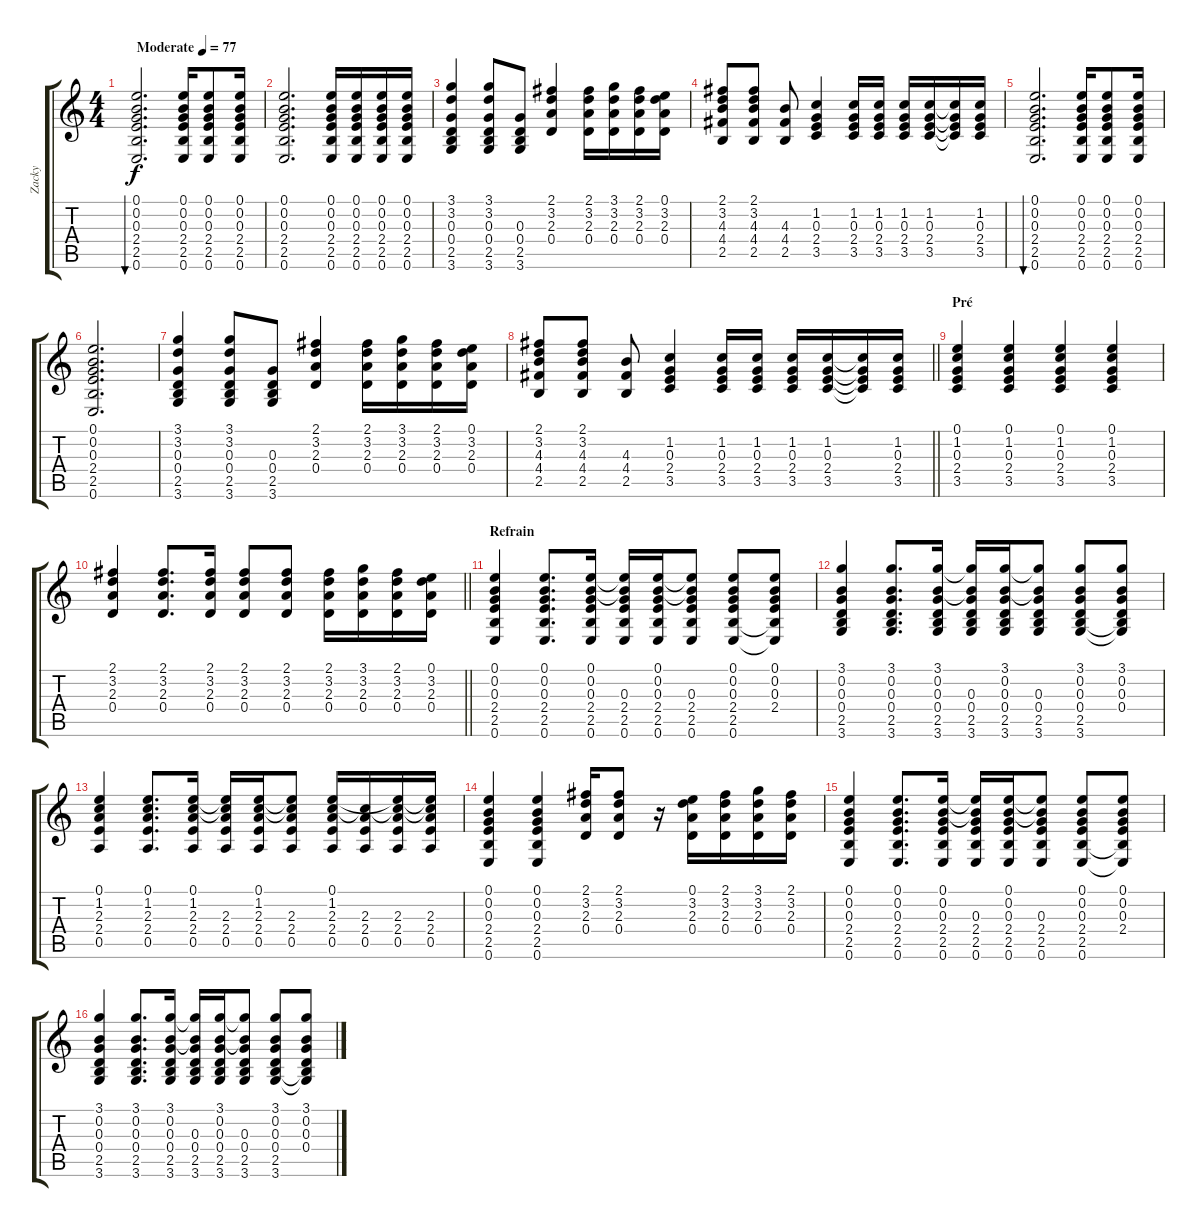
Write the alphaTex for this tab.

\track ("Zacky" "Zacky") {instrument acousticguitarsteel}
\staff {score tabs}
\tuning (E4 B3 G3 D3 A2 E2) {hide}
\ts (4 4)
\tempo (77 "Moderate")
\clef g2
\ks c
(0.1 0.2 0.3 2.4 2.5 0.6).2{d bu 240 dy f instrument acousticguitarsteel} (0.1 0.2 0.3 2.4 2.5 0.6).16 (0.1 0.2 0.3 2.4 2.5 0.6).8 (0.1 0.2 0.3 2.4 2.5 0.6).16 |
(0.1 0.2 0.3 2.4 2.5 0.6).2{d} (0.1 0.2 0.3 2.4 2.5 0.6).16 (0.1 0.2 0.3 2.4 2.5 0.6).16 (0.1 0.2 0.3 2.4 2.5 0.6).16 (0.1 0.2 0.3 2.4 2.5 0.6).16 |
(3.1 3.2 0.3 0.4 2.5 3.6).4 (3.1 3.2 0.3 0.4 2.5 3.6).8 (0.3 0.4 2.5 3.6).8 (2.1 3.2 2.3 0.4).4 (2.1 3.2 2.3 0.4).16 (3.1 3.2 2.3 0.4).16 (2.1 3.2 2.3 0.4).16 (0.1 3.2 2.3 0.4).16 |
(2.1 3.2 4.3 4.4 2.5).8 (2.1 3.2 4.3 4.4 2.5).8 (4.3 4.4 2.5).8 (1.2 0.3 2.4 3.5).4 (1.2 0.3 2.4 3.5).16 (1.2 0.3 2.4 3.5).16 (1.2 0.3 2.4 3.5).16 (1.2 0.3 2.4 3.5).16 (1.2{t} 0.3{t} 2.4{t} 3.5{t}).16 (1.2 0.3 2.4 3.5).16 |
(0.1 0.2 0.3 2.4 2.5 0.6).2{d bu 240} (0.1 0.2 0.3 2.4 2.5 0.6).16 (0.1 0.2 0.3 2.4 2.5 0.6).8 (0.1 0.2 0.3 2.4 2.5 0.6).16 |
(0.1 0.2 0.3 2.4 2.5 0.6).2{d} |
(3.1 3.2 0.3 0.4 2.5 3.6).4 (3.1 3.2 0.3 0.4 2.5 3.6).8 (0.3 0.4 2.5 3.6).8 (2.1 3.2 2.3 0.4).4 (2.1 3.2 2.3 0.4).16 (3.1 3.2 2.3 0.4).16 (2.1 3.2 2.3 0.4).16 (0.1 3.2 2.3 0.4).16 |
\barLineRight lightlight
(2.1 3.2 4.3 4.4 2.5).8 (2.1 3.2 4.3 4.4 2.5).8 (4.3 4.4 2.5).8 (1.2 0.3 2.4 3.5).4 (1.2 0.3 2.4 3.5).16 (1.2 0.3 2.4 3.5).16 (1.2 0.3 2.4 3.5).16 (1.2 0.3 2.4 3.5).16 (1.2{t} 0.3{t} 2.4{t} 3.5{t}).16 (1.2 0.3 2.4 3.5).16 |
\section ("" "Pré")
(0.1 1.2 0.3 2.4 3.5).4 (0.1 1.2 0.3 2.4 3.5).4 (0.1 1.2 0.3 2.4 3.5).4 (0.1 1.2 0.3 2.4 3.5).4 |
\barLineRight lightlight
(2.1 3.2 2.3 0.4).4 (2.1 3.2 2.3 0.4).8{d} (2.1 3.2 2.3 0.4).16 (2.1 3.2 2.3 0.4).8 (2.1 3.2 2.3 0.4).8 (2.1 3.2 2.3 0.4).16 (3.1 3.2 2.3 0.4).16 (2.1 3.2 2.3 0.4).16 (0.1 3.2 2.3 0.4).16 |
\section ("" "Refrain")
(0.1 0.2 0.3 2.4 2.5 0.6).4 (0.1 0.2 0.3 2.4 2.5 0.6).8{d} (0.1 0.2 0.3 2.4 2.5 0.6).16 (0.1{t} 0.2{t} 0.3 2.4 2.5 0.6).16 (0.1 0.2 0.3 2.4 2.5 0.6).16 (0.1{t} 0.2{t} 0.3 2.4 2.5 0.6).8 (0.1 0.2 0.3 2.4 2.5 0.6).8 (0.1 0.2 0.3 2.4 2.5{t} 0.6{t}).8 |
(3.1 0.2 0.3 0.4 2.5 3.6).4 (3.1 0.2 0.3 0.4 2.5 3.6).8{d} (3.1 0.2 0.3 0.4 2.5 3.6).16 (3.1{t} 0.2{t} 0.3 0.4 2.5 3.6).16 (3.1 0.2 0.3 0.4 2.5 3.6).16 (3.1{t} 0.2{t} 0.3 0.4 2.5 3.6).8 (3.1 0.2 0.3 0.4 2.5 3.6).8 (3.1 0.2 0.3 0.4 2.5{t} 3.6{t}).8 |
(0.1 1.2 2.3 2.4 0.5).4 (0.1 1.2 2.3 2.4 0.5).8{d} (0.1 1.2 2.3 2.4 0.5).16 (0.1{t} 1.2{t} 2.3 2.4 0.5).16 (0.1 1.2 2.3 2.4 0.5).16 (0.1{t} 1.2{t} 2.3 2.4 0.5).8 (0.1 1.2 2.3 2.4 0.5).16 (1.2{t} 2.3 2.4 0.5).16 (0.1{t} 1.2{t} 2.3 2.4 0.5).16 (0.1{t} 1.2{t} 2.3 2.4 0.5).16 |
(0.1 0.2 0.3 2.4 2.5 0.6).4 (0.1 0.2 0.3 2.4 2.5 0.6).4 (2.1 3.2 2.3 0.4).16 (2.1 3.2 2.3 0.4).8 r.16 (0.1 3.2 2.3 0.4).16 (2.1 3.2 2.3 0.4).16 (3.1 3.2 2.3 0.4).16 (2.1 3.2 2.3 0.4).16 |
(0.1 0.2 0.3 2.4 2.5 0.6).4 (0.1 0.2 0.3 2.4 2.5 0.6).8{d} (0.1 0.2 0.3 2.4 2.5 0.6).16 (0.1{t} 0.2{t} 0.3 2.4 2.5 0.6).16 (0.1 0.2 0.3 2.4 2.5 0.6).16 (0.1{t} 0.2{t} 0.3 2.4 2.5 0.6).8 (0.1 0.2 0.3 2.4 2.5 0.6).8 (0.1 0.2 0.3 2.4 2.5{t} 0.6{t}).8 |
(3.1 0.2 0.3 0.4 2.5 3.6).4 (3.1 0.2 0.3 0.4 2.5 3.6).8{d} (3.1 0.2 0.3 0.4 2.5 3.6).16 (3.1{t} 0.2{t} 0.3 0.4 2.5 3.6).16 (3.1 0.2 0.3 0.4 2.5 3.6).16 (3.1{t} 0.2{t} 0.3 0.4 2.5 3.6).8 (3.1 0.2 0.3 0.4 2.5 3.6).8 (3.1 0.2 0.3 0.4 2.5{t} 3.6{t}).8
